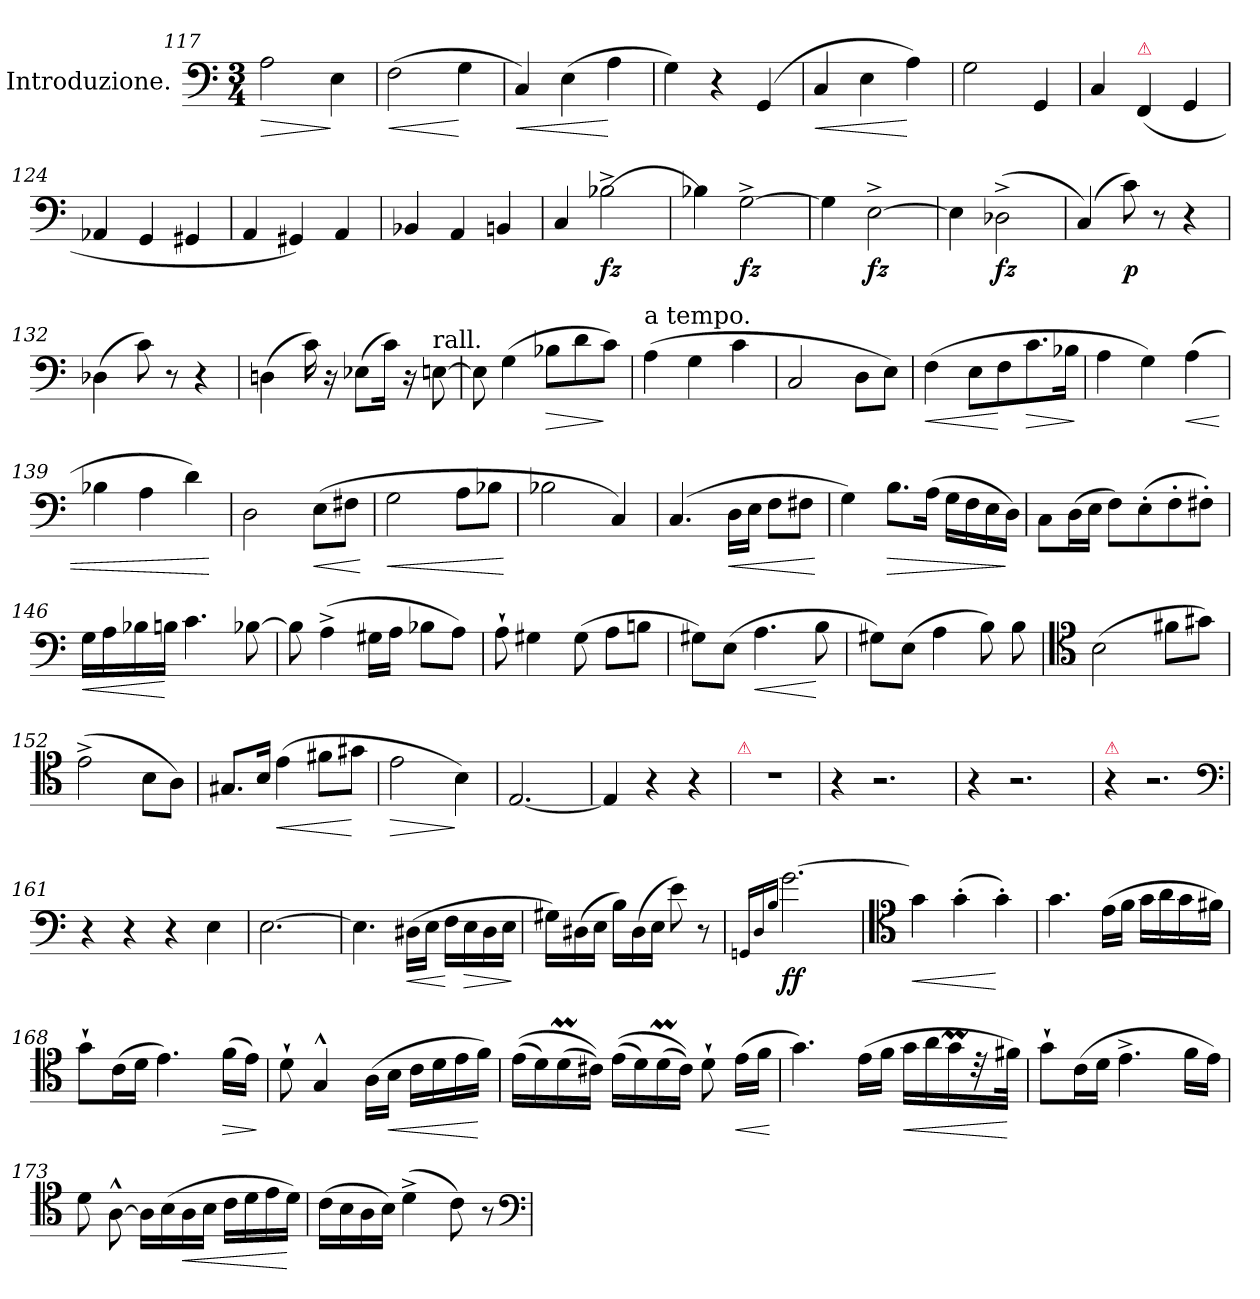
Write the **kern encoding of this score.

**kern	**dynam
*part1	*part1
*staff1	*staff1
*I"Introduzione.	*
*clefF4	*
*k[]	*
*C:	*
*M3/4	*
=117	=117
!	!LO:HP:b
2A	>
4E	]
=118	=118
!	!LO:HP:b
(>2F	<
4G	[
=119	=119
!	!LO:HP:b
4C)	<
(>4E	.
4A	[
=120	=120
4G)	.
4r	.
(>4GG	.
=121	=121
!	!LO:HP:b
4C	<
4E	.
4A)	[
=122	=122
2G	.
4GG	.
=123	=123
4C	.
!LO:TX:a:color=crimson:t=⚠	!
(>4FF	.
4GG	.
=124	=124
4AA-X	.
4GG	.
4GG#X	.
=125	=125
4AA	.
4GG#X)	.
4AA	.
=126	=126
4BB-X	.
4AA	.
4BBn	.
=127	=127
4C	.
[2B-X^<	fz
=128	=128
4B-X]	.
[2G^<	fz
=129	=129
4G]	.
[2E^<	fz
=130	=130
4E]	.
(>2D-X^<	fz
=131	=131
(>4C)	.
8c)	p
8r	.
4r	.
=132	=132
(>4D-X	.
8c)	.
8r	.
4r	.
=133	=133
(>4Dn	.
16c)	.
16r	.
(>8E-XL	.
16cJk)	.
16r	.
!LO:TX:a:t=rall.	!
[8En	.
=134	=134
8E]	.
(>4G	.
!	!LO:HP:b
8B-XL	>
8d	.
8cJ)	]
=135	=135
!LO:TX:a:t=a tempo.	!
(>4A	.
4G	.
4c	.
=136	=136
2C	.
8DL	.
8EJ)	.
=137	=137
!	!LO:HP:b
(>4F	<
8EL	.
8F	[
!	!LO:HP:b
8.c	>
16B-XJk	.
.	]
=138	=138
4A	.
4G)	.
!	!LO:HP:b
(>4A	<
=139	=139
4B-X	.
4A	.
4d)	.
.	[
=140	=140
2D	.
!	!LO:HP:b
(>8EL	<
8F#XJ	.
.	[
=141	=141
!	!LO:HP:b
2G	<
8AL	.
8B-XJ	.
.	[
=142	=142
2B-X	.
4C)	.
=143	=143
(>4.C	.
!	!LO:HP:b
16DLL	<
16EJJ	.
8FL	.
8F#XJ	.
.	[
=144	=144
4G)	.
!	!LO:HP:b
8.BL	>
(>16AJk	.
16GLL	.
16F	.
16E	.
16DJJ)	]
=145	=145
8CL	.
(>16DL	.
16EJJ	.
8FL)	.
(>8E'>	.
8F'>	.
8F#X'>J)	.
=146	=146
!	!LO:HP:b
16GLL	<
16A	.
16B-X	.
16BnJJ	[
4.c	.
[8B-X	.
=147	=147
8B-]	.
(>4A^<	.
16G#XLL	.
16AJJ	.
8B-XL	.
8AJ)	.
=148	=148
8A`>	.
4G#X	.
(>8G#	.
8AL	.
8BnJ	.
=149	=149
8G#XL)	.
(>8EJ	.
!	!LO:HP:b
4.A	<
8B	[
=150	=150
8G#XL)	.
(>8EJ	.
4A	.
8B)	.
8B	.
=151	=151
*clefC4	*
(>2B	.
8f#XL	.
8g#XJ)	.
=152	=152
(>2e^<	.
8BL	.
8AJ)	.
=153	=153
8.G#X/L	.
16BJk	.
!	!LO:HP:b
(>4e	<
8f#XL	.
8g#XJ	[
=154	=154
!	!LO:HP:b
2e	>
4B)	]
=155	=155
[2.E	.
=156	=156
4E]	.
4r	.
4r	.
=157	=157
!LO:TX:a:color=crimson:t=⚠	!
2.r	.
=158	=158
4r	.
2.r	.
=159	=159
4r	.
2.r	.
=160	=160
!LO:TX:a:color=crimson:t=⚠	!
4r	.
2.r	.
*clefF4	*
=161	=161
4r	.
4r	.
4r	.
4E	.
=162	=162
[2.E	.
=163	=163
4.E]	.
!	!LO:HP:b
(>16D#XLL	<
16EJJ	.
16FLL	[
!	!LO:HP:b
16E	>
16D#	.
16EJJ	.
.	]
=164	=164
16G#XLL)	.
(>16D#X	.
16EJJ	.
16BLL)	.
(>16D#	.
16EJJ	.
8e)	.
8r	.
=165	=165
16qqGGn/LL	.
16qqD	.
16qqB/JJ	.
[2.g	ff
=166	=166
*clefC4	*
!	!LO:HP:b
4g]	<
(>4g'>	.
4g'>)	[
=167	=167
4.g	.
(>16eLL	.
16fJJ	.
16gLL	.
16a	.
16g	.
16f#XJJ)	.
=168	=168
8g`>L	.
(>16cL	.
16dJJ	.
4.e)	.
!	!LO:HP:b
(>16fLL	>
16eJJ)	.
.	]
=169	=169
8d`>	.
4G^^>	.
(>16ALL	.
!	!LO:HP:b
16BJJ	<
16cLL	.
16d	.
16e	.
16fJJ)	[
=170	=170
(>(>16eLL	.
16d)	.
(>16dM	.
16c#XJJ))	.
(>(>16eLL	.
16d)	.
(>16dM	.
16c#JJ))	.
8d`>	.
!	!LO:HP:b
(>16eLL	<
16fJJ	.
.	[
=171	=171
4.g)	.
(>16eLL	.
16fJJ	.
!	!LO:HP:b
16gLL	<
16a	.
16gM	.
32rc	.
32f#XJJk)	[
=172	=172
8g`>L	.
(>16cL	.
16dJJ	.
4.e^<	.
16fLL	.
16eJJ)	.
=173	=173
8d	.
[8A^^>	.
16ALL]	.
(>16B	.
!	!LO:HP:b
16A	<
16BJJ	.
16cLL	.
16d	.
16e	.
16dJJ)	[
=174	=174
(>16cLL	.
16B	.
16A	.
16BJJ)	.
(>4d^<	.
8c)	.
8r	.
*clefF4	*
=	=
*-	*-
